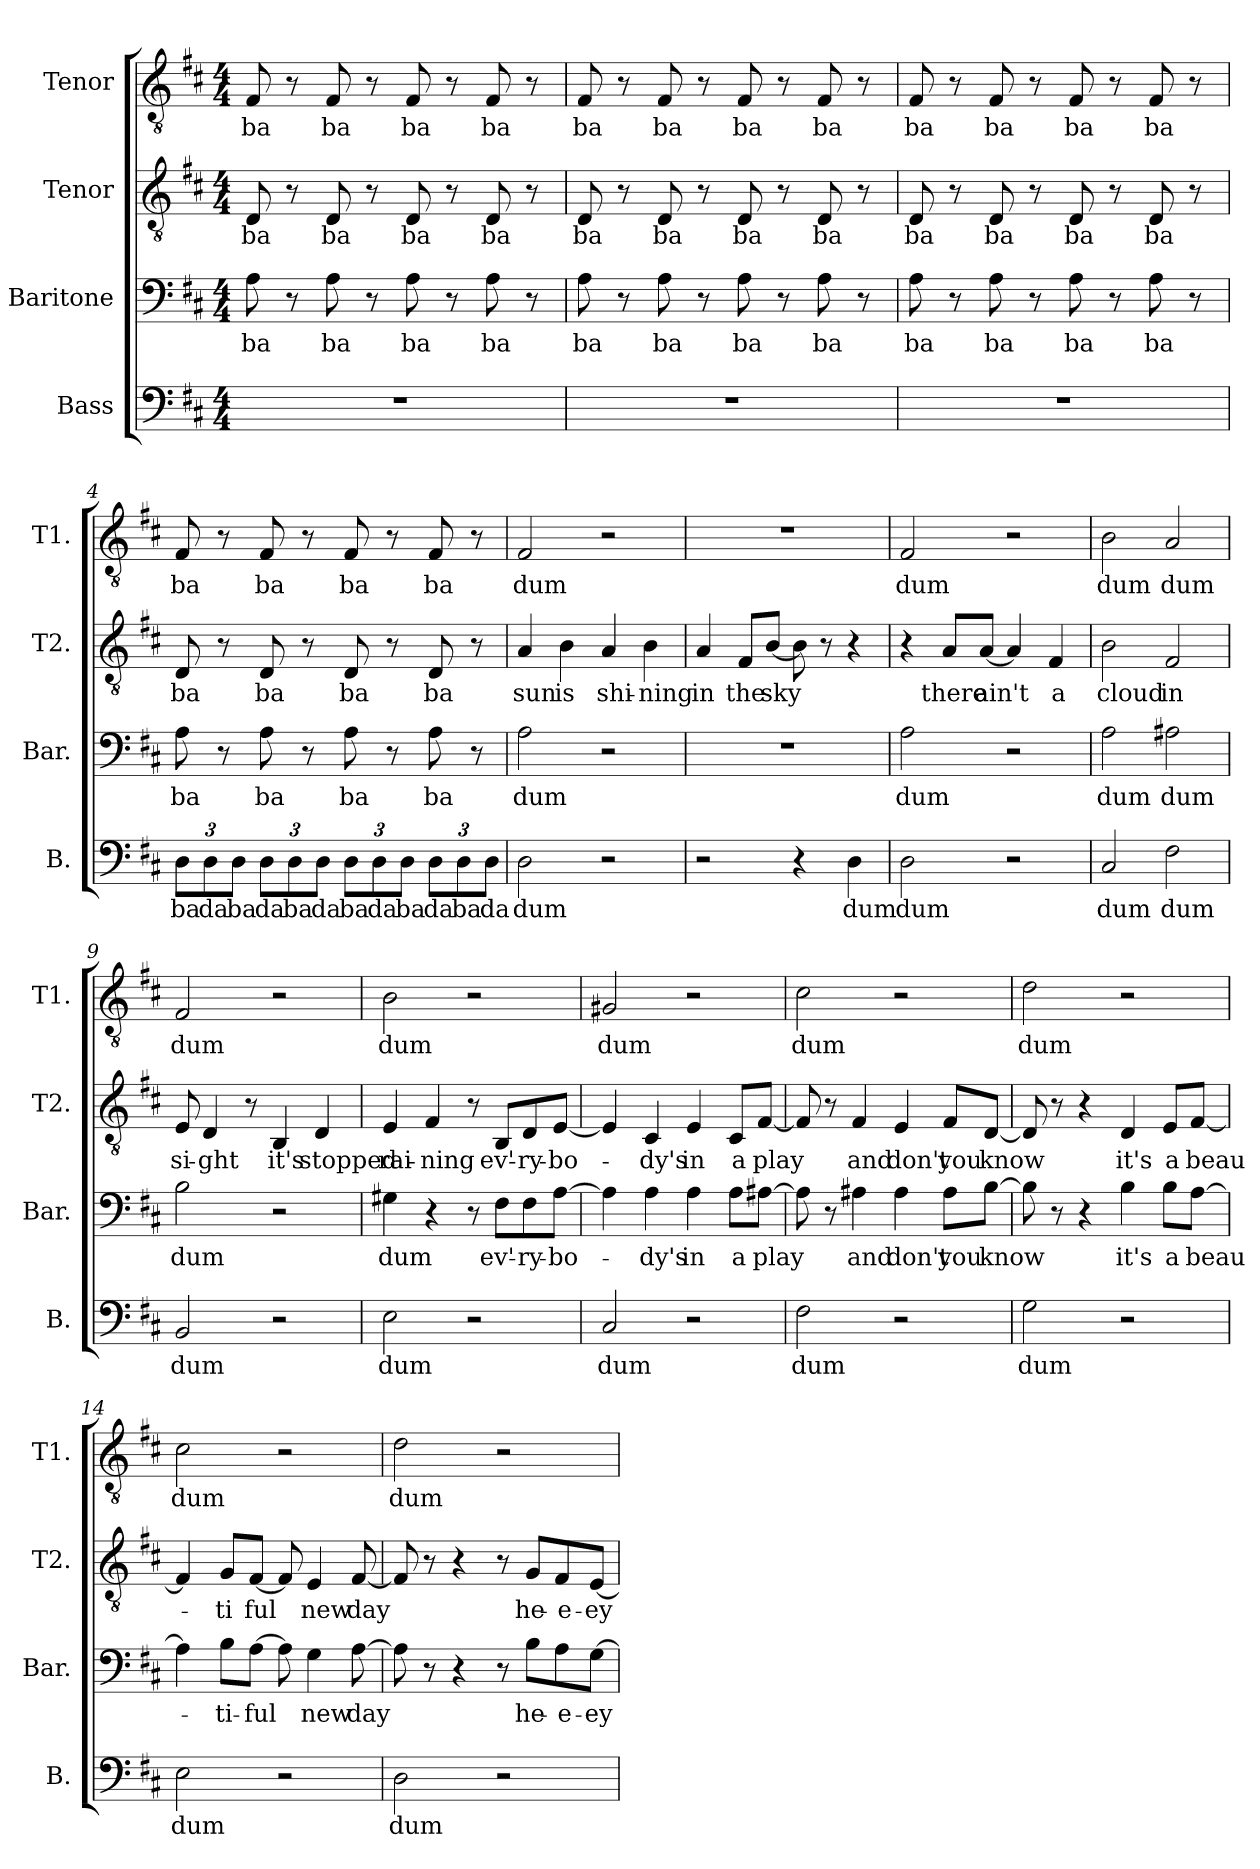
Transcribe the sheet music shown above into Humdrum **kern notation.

**kern	**text	**kern	**text	**kern	**text	**kern	**text
*part4	*part4	*part3	*part3	*part2	*part2	*part1	*part1
*staff4	*staff4	*staff3	*staff3	*staff2	*staff2	*staff1	*staff1
*I"Bass	*	*I"Baritone	*	*I"Tenor	*	*I"Tenor	*
*I'B.	*	*I'Bar.	*	*I'T2.	*	*I'T1.	*
*clefF4	*	*clefF4	*	*clefGv2	*	*clefGv2	*
*k[f#c#]	*	*k[f#c#]	*	*k[f#c#]	*	*k[f#c#]	*
*M4/4	*	*M4/4	*	*M4/4	*	*M4/4	*
*MM176	*	*MM176	*	*MM176	*	*MM180	*
=1	=1	=1	=1	=1	=1	=1	=1
1r	.	8A\	ba	8D/	ba	8F#/	ba
.	.	8r	.	8r	.	8r	.
.	.	8A\	ba	8D/	ba	8F#/	ba
.	.	8r	.	8r	.	8r	.
.	.	8A\	ba	8D/	ba	8F#/	ba
.	.	8r	.	8r	.	8r	.
.	.	8A\	ba	8D/	ba	8F#/	ba
.	.	8r	.	8r	.	8r	.
=2	=2	=2	=2	=2	=2	=2	=2
1r	.	8A\	ba	8D/	ba	8F#/	ba
.	.	8r	.	8r	.	8r	.
.	.	8A\	ba	8D/	ba	8F#/	ba
.	.	8r	.	8r	.	8r	.
.	.	8A\	ba	8D/	ba	8F#/	ba
.	.	8r	.	8r	.	8r	.
.	.	8A\	ba	8D/	ba	8F#/	ba
.	.	8r	.	8r	.	8r	.
=3	=3	=3	=3	=3	=3	=3	=3
1r	.	8A\	ba	8D/	ba	8F#/	ba
.	.	8r	.	8r	.	8r	.
.	.	8A\	ba	8D/	ba	8F#/	ba
.	.	8r	.	8r	.	8r	.
.	.	8A\	ba	8D/	ba	8F#/	ba
.	.	8r	.	8r	.	8r	.
.	.	8A\	ba	8D/	ba	8F#/	ba
.	.	8r	.	8r	.	8r	.
!!LO:LB:g=z
=4	=4	=4	=4	=4	=4	=4	=4
*Xbrackettup	*	*	*	*	*	*	*
12D\L	ba	8A\	ba	8D/	ba	8F#/	ba
12D\	da	.	.	.	.	.	.
.	.	8r	.	8r	.	8r	.
12D\J	ba	.	.	.	.	.	.
12D\L	da	8A\	ba	8D/	ba	8F#/	ba
12D\	ba	.	.	.	.	.	.
.	.	8r	.	8r	.	8r	.
12D\J	da	.	.	.	.	.	.
12D\L	ba	8A\	ba	8D/	ba	8F#/	ba
12D\	da	.	.	.	.	.	.
.	.	8r	.	8r	.	8r	.
12D\J	ba	.	.	.	.	.	.
12D\L	da	8A\	ba	8D/	ba	8F#/	ba
12D\	ba	.	.	.	.	.	.
.	.	8r	.	8r	.	8r	.
12D\J	da	.	.	.	.	.	.
=5	=5	=5	=5	=5	=5	=5	=5
2D\	dum	2A\	dum	4A/	sun	2F#/	dum
.	.	.	.	4B\	is	.	.
2r	.	2r	.	4A/	shi-	2r	.
.	.	.	.	4B\	ning	.	.
=6	=6	=6	=6	=6	=6	=6	=6
2r	.	1r	.	4A/	in	1r	.
.	.	.	.	8F#/L	the	.	.
.	.	.	.	[8B/J	sky	.	.
4r	.	.	.	8B\]	.	.	.
.	.	.	.	8r	.	.	.
4D\	dum	.	.	4r	.	.	.
=7	=7	=7	=7	=7	=7	=7	=7
2D\	dum	2A\	dum	4r	.	2F#/	dum
.	.	.	.	8A/L	there	.	.
.	.	.	.	[8A/J	ain't	.	.
2r	.	2r	.	4A/]	.	2r	.
.	.	.	.	4F#/	a	.	.
!!LO:PB:g=z
=8	=8	=8	=8	=8	=8	=8	=8
2C#/	dum	2A\	dum	2B\	cloud	2B\	dum
2F#\	dum	2A#X\	dum	2F#/	in	2A/	dum
=9	=9	=9	=9	=9	=9	=9	=9
2BB/	dum	2B\	dum	8E/	si-	2F#/	dum
.	.	.	.	4D/	-ght	.	.
.	.	.	.	8r	.	.	.
2r	.	2r	.	4BB/	it's	2r	.
.	.	.	.	4D/	stopped	.	.
=10	=10	=10	=10	=10	=10	=10	=10
2E\	dum	4G#X\	dum	4E/	rai-	2B\	dum
.	.	4r	.	4F#/	-ning	.	.
2r	.	8r	.	8r	.	2r	.
.	.	8F#\L	ev'-	8BB/L	ev'-	.	.
.	.	8F#\	-ry-	8D/	-ry-	.	.
.	.	[8A\J	-bo-	[8E/J	-bo-	.	.
=11	=11	=11	=11	=11	=11	=11	=11
2C#/	dum	4A\]	.	4E/]	.	2G#X/	dum
.	.	4A\	dy's	4C#/	dy's	.	.
2r	.	4A\	in	4E/	in	2r	.
.	.	8A\L	a	8C#/L	a	.	.
.	.	[8A#X\J	play	[8F#/J	play	.	.
=12	=12	=12	=12	=12	=12	=12	=12
2F#\	dum	8A#\]	.	8F#/]	.	2c#\	dum
.	.	8r	.	8r	.	.	.
.	.	4A#X\	and	4F#/	and	.	.
2r	.	4A#\	don't	4E/	don't	2r	.
.	.	8A#\L	you	8F#/L	you	.	.
.	.	[8B\J	know	[8D/J	know	.	.
!!LO:LB:g=z
=13	=13	=13	=13	=13	=13	=13	=13
2G\	dum	8B\]	.	8D/]	.	2d\	dum
.	.	8r	.	8r	.	.	.
.	.	4r	.	4r	.	.	.
2r	.	4B\	it's	4D/	it's	2r	.
.	.	8B\L	a	8E/L	a	.	.
.	.	[8A\J	beau-	[8F#/J	beau-	.	.
=14	=14	=14	=14	=14	=14	=14	=14
2E\	dum	4A\]	.	4F#/]	.	2c#\	dum
.	.	8B\L	ti-	8G/L	ti	.	.
.	.	[8A\J	-ful	[8F#/J	ful	.	.
2r	.	8A\]	.	8F#/]	.	2r	.
.	.	4G\	new	4E/	new	.	.
.	.	[8A\	day	[8F#/	day	.	.
=15	=15	=15	=15	=15	=15	=15	=15
2D\	dum	8A\]	.	8F#/]	.	2d\	dum
.	.	8r	.	8r	.	.	.
.	.	4r	.	4r	.	.	.
2r	.	8r	.	8r	.	2r	.
.	.	8B\L	he-	8G/L	he-	.	.
.	.	8A\	-e-	8F#/	-e-	.	.
.	.	[8G\J	-ey	[8E/J	-ey	.	.
=	=	=	=	=	=	=	=
*-	*-	*-	*-	*-	*-	*-	*-
